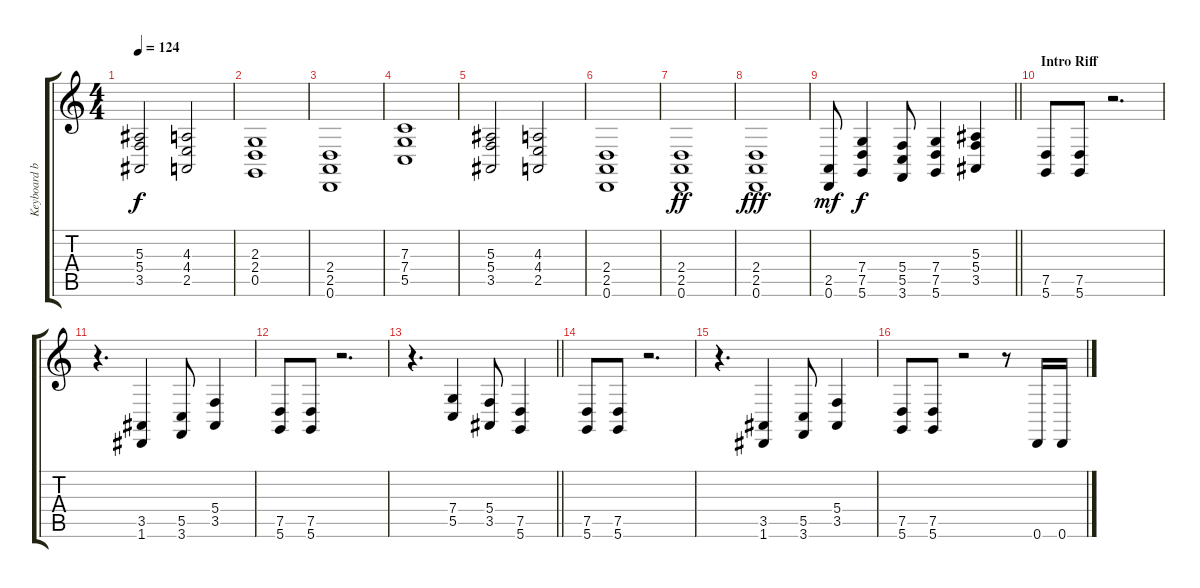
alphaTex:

\track ("Keyboard bass hand" "Keyboard b") {instrument stringensemble1}
\staff {score tabs}
\tuning (D4 A3 F3 C3 G2 D2) {hide}
\ts (4 4)
\tempo 124
\clef g2
\ks c
(5.3 5.4 3.5).2{dy f} (4.3 4.4 2.5).2 |
(2.3 2.4 0.5).1 |
(2.4 2.5 0.6).1 |
(7.3 7.4 5.5).1 |
(5.3 5.4 3.5).2 (4.3 4.4 2.5).2 |
(2.4 2.5 0.6).1 |
(2.4 2.5 0.6).1{dy ff} |
(2.4 2.5 0.6).1{dy fff} |
\barLineRight lightlight
(2.5 0.6).8{dy mf} (7.4 7.5 5.6).4{dy f} (5.4 5.5 3.6).8 (7.4 7.5 5.6).4 (5.3 5.4 3.5).4 |
\section ("" "Intro Riff")
(7.5 5.6).8 (7.5 5.6).8 r.2{d} |
r.4{d} (3.5 1.6).4 (5.5 3.6).8 (5.4 3.5).4 |
(7.5 5.6).8 (7.5 5.6).8 r.2{d} |
\barLineRight lightlight
r.4{d} (7.4 5.5).4 (5.4 3.5).8 (7.5 5.6).4 |
(7.5 5.6).8 (7.5 5.6).8 r.2{d} |
r.4{d} (3.5 1.6).4 (5.5 3.6).8 (5.4 3.5).4 |
(7.5 5.6).8 (7.5 5.6).8 r.2 r.8 0.6.16 0.6.16
